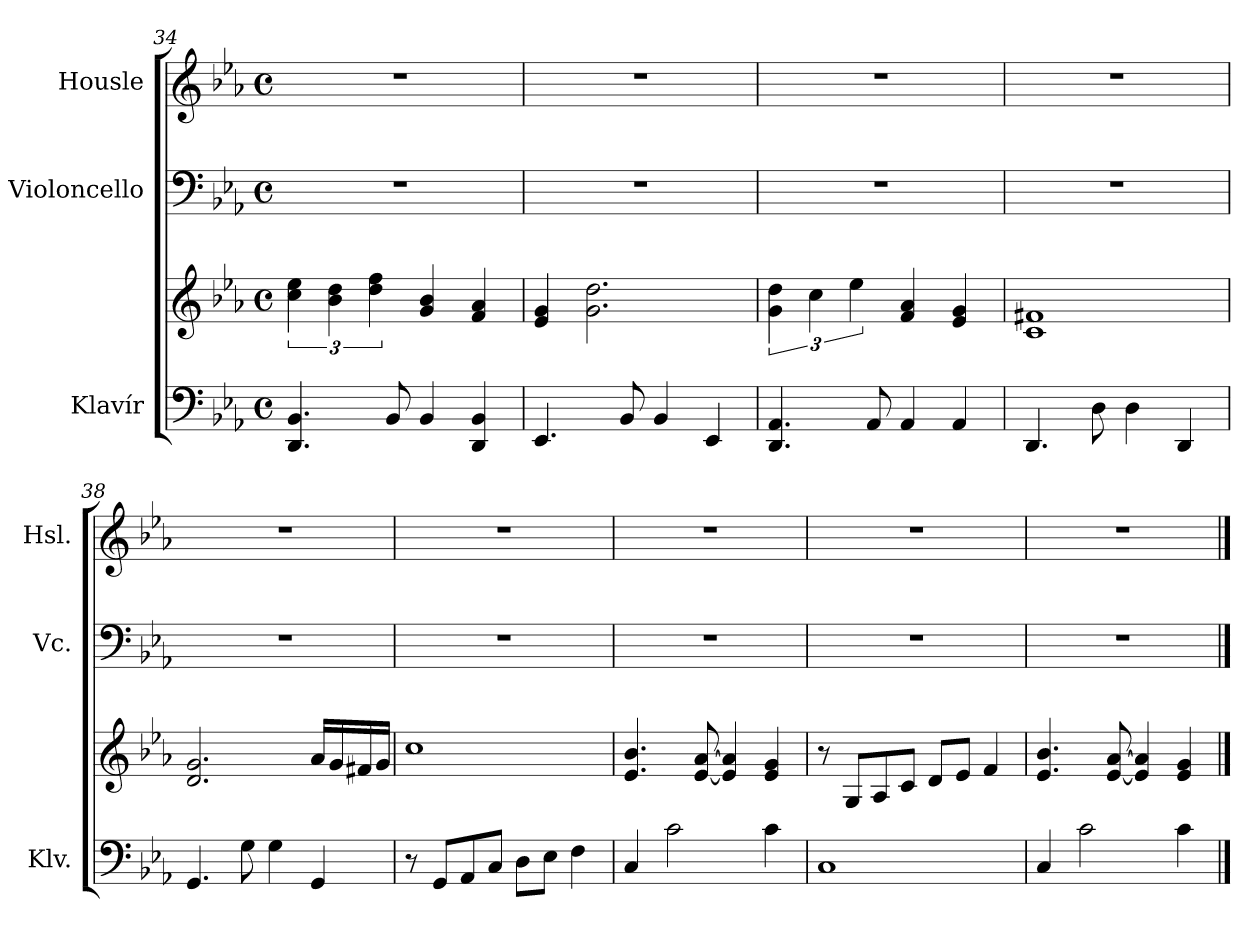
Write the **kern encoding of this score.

**kern	**kern	**dynam	**kern	**kern
*part3	*part3	*part3	*part2	*part1
*staff4	*staff3	*staff3/4	*staff2	*staff1
*I"Klavír	*	*	*I"Violoncello	*I"Housle
*I'Klv.	*	*	*I'Vc.	*I'Hsl.
!!LO:LB:g=z
*clefF4	*clefG2	*	*clefF4	*clefG2
*k[b-e-a-]	*k[b-e-a-]	*	*k[b-e-a-]	*k[b-e-a-]
*M4/4	*M4/4	*	*M4/4	*M4/4
*met(c)	*met(c)	*	*met(c)	*met(c)
=34	=34	=34	=34	=34
4.DD/ 4.BB-/	6cc\ 6ee-\	.	1r	1r
.	6b-\ 6dd\	.	.	.
.	6dd\ 6ff\	.	.	.
8BB-/	.	.	.	.
4BB-/	4g/ 4b-/	.	.	.
4DD/ 4BB-/	4f/ 4a-/	.	.	.
=35	=35	=35	=35	=35
4.EE-/	4e-/ 4g/	.	1r	1r
.	2.g\ 2.dd\	.	.	.
8BB-/	.	.	.	.
4BB-/	.	.	.	.
4EE-/	.	.	.	.
=36	=36	=36	=36	=36
4.DD/ 4.AA-/	6g\ 6dd\	.	1r	1r
.	6cc\	.	.	.
.	6ee-\	.	.	.
8AA-/	.	.	.	.
4AA-/	4f/ 4a-/	.	.	.
4AA-/	4e-/ 4g/	.	.	.
=37	=37	=37	=37	=37
4.DD/	1c 1f#X	.	1r	1r
8D\	.	.	.	.
4D\	.	.	.	.
4DD/	.	.	.	.
=38	=38	=38	=38	=38
4.GG/	2.d/ 2.g/	.	1r	1r
8G\	.	.	.	.
4G\	.	.	.	.
4GG/	16a-/LL	.	.	.
.	16g/	.	.	.
.	16f#X/	.	.	.
.	16g/JJ	.	.	.
=39	=39	=39	=39	=39
!	!	!LO:DY:b=2	!	!
!	!	!LO:DY:n=1:b	!	!
!	!	!LO:DY:n=2:b	!	!
8r	1cc	p mp mp	1r	1r
8GG/L	.	.	.	.
8AA-/	.	.	.	.
8C/J	.	.	.	.
8D\L	.	.	.	.
8E-\J	.	.	.	.
4F\	.	.	.	.
!!LO:LB:g=z
=40	=40	=40	=40	=40
4C/	4.e-/ 4.b-/	.	1r	1r
2c\	.	.	.	.
.	[8e-/ [8a-/	.	.	.
.	4e-/] 4a-/]	.	.	.
4c\	4e-/ 4g/	.	.	.
=41	=41	=41	=41	=41
!	!	!LO:DY:b=2	!	!
!	!	!LO:DY:n=1:b	!	!
!	!	!LO:DY:n=2:b	!	!
!	!	!LO:DY:n=3:b	!	!
1C	8r	p mp mp p	1r	1r
.	8G/L	.	.	.
.	8A-/	.	.	.
.	8c/J	.	.	.
.	8d/L	.	.	.
.	8e-/J	.	.	.
.	4f/	.	.	.
=42	=42	=42	=42	=42
4C/	4.e-/ 4.b-/	.	1r	1r
2c\	.	.	.	.
.	[8e-/ [8a-/	.	.	.
.	4e-/] 4a-/]	.	.	.
4c\	4e-/ 4g/	.	.	.
==	==	==	==	==
*-	*-	*-	*-	*-
